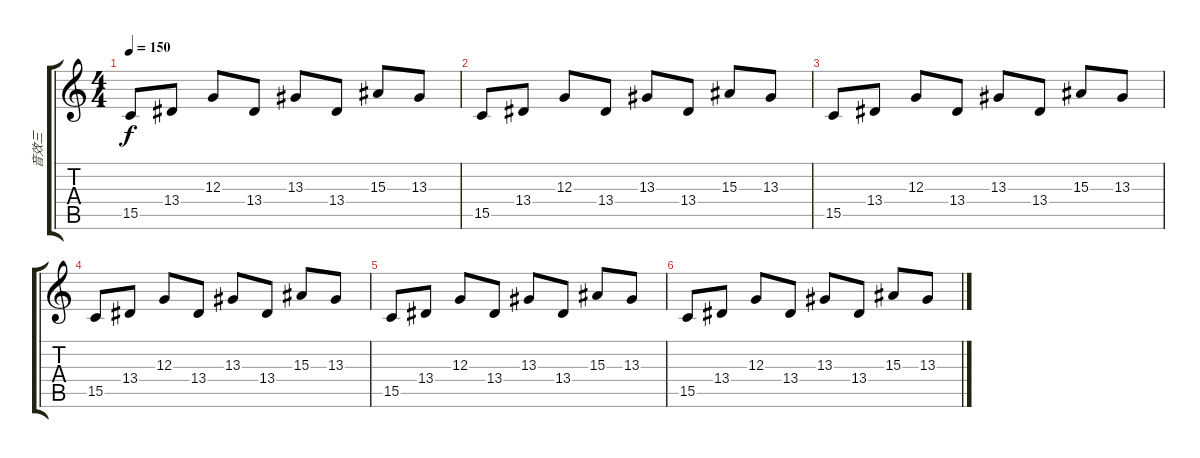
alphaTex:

\track ("音效三" "音效三") {instrument lead1square}
\staff {score tabs}
\tuning (E4 B3 G3 D3 A2 E2) {hide}
\ts (4 4)
\tempo 150
\clef g2
\ks c
15.5.8{dy f} 13.4.8 12.3.8 13.4.8 13.3.8 13.4.8 15.3.8 13.3.8 |
15.5.8 13.4.8 12.3.8 13.4.8 13.3.8 13.4.8 15.3.8 13.3.8 |
15.5.8 13.4.8 12.3.8 13.4.8 13.3.8 13.4.8 15.3.8 13.3.8 |
15.5.8 13.4.8 12.3.8 13.4.8 13.3.8 13.4.8 15.3.8 13.3.8 |
15.5.8 13.4.8 12.3.8 13.4.8 13.3.8 13.4.8 15.3.8 13.3.8 |
15.5.8 13.4.8 12.3.8 13.4.8 13.3.8 13.4.8 15.3.8 13.3.8
